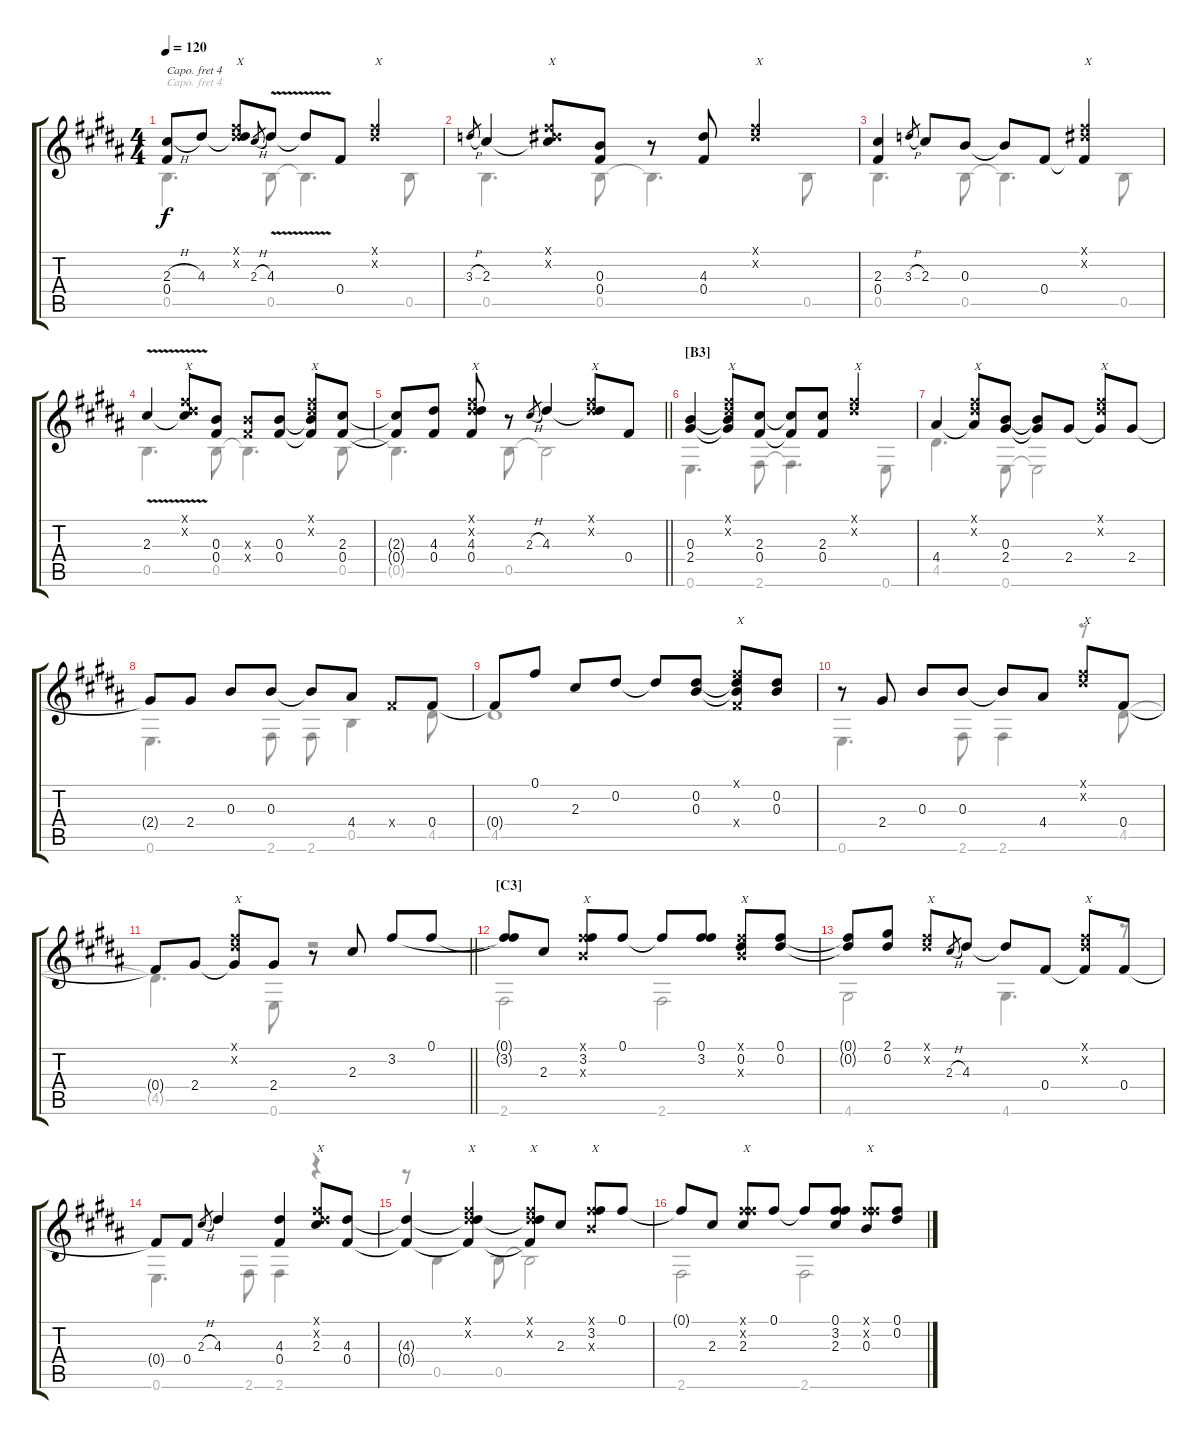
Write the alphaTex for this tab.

\track "" {instrument acousticguitarsteel}
\staff {score tabs}
\capo 4
\tuning (D4 B3 G3 D3 G2 C2) {hide}
\voice
\ts (4 4)
\tempo 120
\clef g2
\ks b
(2.3{h} 0.4).8{dy f} 4.3.8 (0.1{x} 0.2{x} 4.3{t}).8{txt "X"} 2.3{h}.8{gr} 4.3{v}.8 4.3{t}.8 0.4.8 (0.1{x} 0.2{x}).4{txt "X"} |
3.3{h}.8{gr} 2.3.4 (0.1{x} 0.2{x} 2.3{t}).8{txt "X"} (0.3 0.4).8 r.8 (4.3 0.4).8 (0.1{x} 0.2{x}).4{txt "X"} |
(2.3 0.4).4 3.3{h}.8{gr} 2.3.8 0.3.8 0.3{t}.8 0.4.8 (0.1{x} 0.2{x} 0.4{t}).4{txt "X"} |
2.3{v}.4 (0.1{x} 0.2{x} 2.3{t}).8{txt "X"} (0.3 0.4).8 (0.3{x} 0.4{x}).8 (0.3 0.4).8 (0.1{x} 0.2{x} 0.3{t} 0.4{t}).8{txt "X"} (2.3 0.4).8 |
\barLineRight lightlight
(2.3{t} 0.4{t}).8 (4.3 0.4).8 (0.1{x} 0.2{x} 4.3 0.4).8{txt "X"} r.8 2.3{h}.8{gr} 4.3.4 (0.1{x} 0.2{x} 4.3{t}).8{txt "X"} 0.4.8 |
\section ("" "[B3]")
(0.3 2.4).4 (0.1{x} 0.2{x} 0.3{t} 2.4{t}).8{txt "X"} (2.3 0.4).8 (2.3{t} 0.4{t}).8 (2.3 0.4).8 (0.1{x} 0.2{x}).4{txt "X"} |
4.4.4 (0.1{x} 0.2{x} 4.4{t}).8{txt "X"} (0.3 2.4).8 (0.3{t} 2.4{t}).8 2.4.8 (0.1{x} 0.2{x} 2.4{t}).8{txt "X"} 2.4.8 |
2.4{t}.8 2.4.8 0.3.8 0.3.8 0.3{t}.8 4.4.8 0.4{x}.8 0.4.8 |
0.4{t}.8 0.1.8 2.3.8 0.2.8 0.2{t}.8 (0.2 0.3).8 (0.1{x} 0.2{t} 0.3{t} 0.4{x}).8{txt "X"} (0.2 0.3).8 |
r.8 2.4.8 0.3.8 0.3.8 0.3{t}.8 4.4.8 (0.1{x} 0.2{x}).8{txt "X"} 0.4.8 |
\barLineRight lightlight
0.4{t}.8 2.4.8 (0.1{x} 0.2{x} 2.4{t}).8{txt "X"} 2.4.8 r.8 2.3.8 3.2.8 0.1.8 |
\section ("" "[C3]")
(0.1{t} 3.2{t}).8 2.3.8 (0.1{x} 3.2 0.3{x}).8{txt "X"} 0.1.8 0.1{t}.8 (0.1 3.2).8 (0.1{x} 0.2 0.3{x}).8{txt "X"} (0.1 0.2).8 |
(0.1{t} 0.2{t}).8 (2.1 0.2).8 (0.1{x} 0.2{x}).8{txt "X"} 2.3{h}.8{gr} 4.3.8 4.3{t}.8 0.4.8 (0.1{x} 0.2{x} 0.4{t}).8{txt "X"} 0.4.8 |
0.4{t}.8 0.4.8 2.3{h}.8{gr} 4.3.4 (4.3 0.4).4 (0.1{x} 0.2{x} 2.3).8{txt "X"} (4.3 0.4).8 |
(4.3{t} 0.4{t}).4 (0.1{x} 0.2{x} 4.3{t} 0.4{t}).4{txt "X"} (0.1{x} 0.2{x} 4.3{t} 0.4{t}).8{txt "X"} 2.3.8 (0.1{x} 3.2 0.3{x}).8{txt "X"} 0.1.8 |
0.1{t}.8 2.3.8 (0.1{x} 3.2{x} 2.3).8{txt "X"} 0.1.8 0.1{t}.8 (0.1 3.2 2.3).8 (0.1{x} 3.2{x} 0.3).8{txt "X"} (0.1 0.2).8
\voice
\clef g2
\ottava regular
\simile none
\ks b
0.5.4{d dy f} 0.5.8 0.5{t}.4{d} 0.5.8 |
0.5.4{d} 0.5.8 0.5{t}.4{d} 0.5.8 |
0.5.4{d} 0.5.8 0.5{t}.4{d} 0.5.8 |
0.5.4{d} 0.5.8 0.5{t}.4{d} 0.5.8 |
\barLineRight lightlight
0.5{t}.4{d} 0.5.8 0.5{t}.2 |
0.6.4{d} 2.6.8 2.6{t}.4{d} 0.6.8 |
4.5.4{d} 0.6.8 0.6{t}.2 |
0.6.4{d} 2.6.8 2.6.8 0.5.4 4.5.8 |
4.5.1 |
0.6.4{d} 2.6.8 2.6.4 r.8 4.5.8 |
\barLineRight lightlight
4.5{t}.4{d} 0.6.8 r.2 |
2.6.2 2.6.2 |
4.6.2 4.6.4{d} r.8 |
0.6.4{d} 2.6.8 2.6.4 r.4 |
r.8 0.5.4 0.5.8 0.5{t}.2 |
2.6.2 2.6.2
